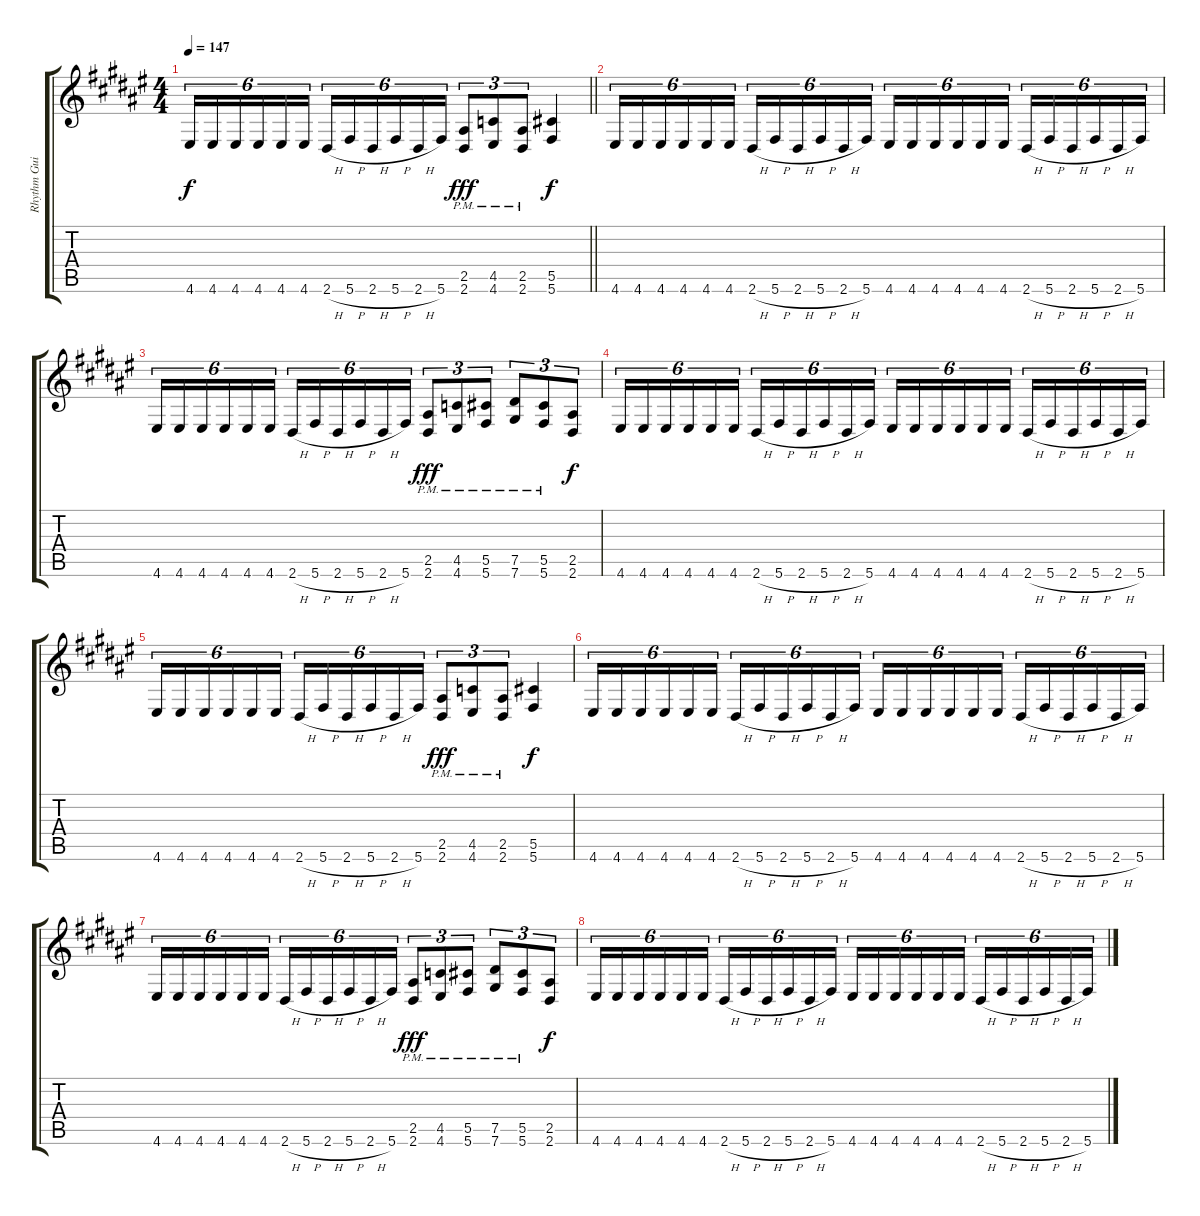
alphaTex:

\track ("Rhythm Guitar" "Rhythm Gui") {instrument distortionguitar}
\staff {score tabs}
\tuning (Eb4 Bb3 Gb3 Db3 Ab2 Db2) {hide}
\ts (4 4)
\tempo 147
\clef g2
\barLineRight lightlight
\ks d#minor
4.6.16{tu (6 4) dy f} 4.6.16{tu (6 4)} 4.6.16{tu (6 4)} 4.6.16{tu (6 4)} 4.6.16{tu (6 4)} 4.6.16{tu (6 4)} 2.6{h}.16{tu (6 4)} 5.6{h}.16{tu (6 4)} 2.6{h}.16{tu (6 4)} 5.6{h}.16{tu (6 4)} 2.6{h}.16{tu (6 4)} 5.6.16{tu (6 4)} (2.5{pm} 2.6{pm}).8{tu (3 2) dy fff} (4.5{pm} 4.6{pm}).8{tu (3 2)} (2.5{pm} 2.6{pm}).8{tu (3 2)} (5.5 5.6).4{dy f} |
\section ("" "")
4.6.16{tu (6 4)} 4.6.16{tu (6 4)} 4.6.16{tu (6 4)} 4.6.16{tu (6 4)} 4.6.16{tu (6 4)} 4.6.16{tu (6 4)} 2.6{h}.16{tu (6 4)} 5.6{h}.16{tu (6 4)} 2.6{h}.16{tu (6 4)} 5.6{h}.16{tu (6 4)} 2.6{h}.16{tu (6 4)} 5.6.16{tu (6 4)} 4.6.16{tu (6 4)} 4.6.16{tu (6 4)} 4.6.16{tu (6 4)} 4.6.16{tu (6 4)} 4.6.16{tu (6 4)} 4.6.16{tu (6 4)} 2.6{h}.16{tu (6 4)} 5.6{h}.16{tu (6 4)} 2.6{h}.16{tu (6 4)} 5.6{h}.16{tu (6 4)} 2.6{h}.16{tu (6 4)} 5.6.16{tu (6 4)} |
4.6.16{tu (6 4)} 4.6.16{tu (6 4)} 4.6.16{tu (6 4)} 4.6.16{tu (6 4)} 4.6.16{tu (6 4)} 4.6.16{tu (6 4)} 2.6{h}.16{tu (6 4)} 5.6{h}.16{tu (6 4)} 2.6{h}.16{tu (6 4)} 5.6{h}.16{tu (6 4)} 2.6{h}.16{tu (6 4)} 5.6.16{tu (6 4)} (2.5{pm} 2.6{pm}).8{tu (3 2) dy fff} (4.5{pm} 4.6{pm}).8{tu (3 2)} (5.5{pm} 5.6{pm}).8{tu (3 2)} (7.5{pm} 7.6{pm}).8{tu (3 2)} (5.5{pm} 5.6{pm}).8{tu (3 2)} (2.5 2.6).8{tu (3 2) dy f} |
4.6.16{tu (6 4)} 4.6.16{tu (6 4)} 4.6.16{tu (6 4)} 4.6.16{tu (6 4)} 4.6.16{tu (6 4)} 4.6.16{tu (6 4)} 2.6{h}.16{tu (6 4)} 5.6{h}.16{tu (6 4)} 2.6{h}.16{tu (6 4)} 5.6{h}.16{tu (6 4)} 2.6{h}.16{tu (6 4)} 5.6.16{tu (6 4)} 4.6.16{tu (6 4)} 4.6.16{tu (6 4)} 4.6.16{tu (6 4)} 4.6.16{tu (6 4)} 4.6.16{tu (6 4)} 4.6.16{tu (6 4)} 2.6{h}.16{tu (6 4)} 5.6{h}.16{tu (6 4)} 2.6{h}.16{tu (6 4)} 5.6{h}.16{tu (6 4)} 2.6{h}.16{tu (6 4)} 5.6.16{tu (6 4)} |
4.6.16{tu (6 4)} 4.6.16{tu (6 4)} 4.6.16{tu (6 4)} 4.6.16{tu (6 4)} 4.6.16{tu (6 4)} 4.6.16{tu (6 4)} 2.6{h}.16{tu (6 4)} 5.6{h}.16{tu (6 4)} 2.6{h}.16{tu (6 4)} 5.6{h}.16{tu (6 4)} 2.6{h}.16{tu (6 4)} 5.6.16{tu (6 4)} (2.5{pm} 2.6{pm}).8{tu (3 2) dy fff} (4.5{pm} 4.6{pm}).8{tu (3 2)} (2.5{pm} 2.6{pm}).8{tu (3 2)} (5.5 5.6).4{dy f} |
4.6.16{tu (6 4)} 4.6.16{tu (6 4)} 4.6.16{tu (6 4)} 4.6.16{tu (6 4)} 4.6.16{tu (6 4)} 4.6.16{tu (6 4)} 2.6{h}.16{tu (6 4)} 5.6{h}.16{tu (6 4)} 2.6{h}.16{tu (6 4)} 5.6{h}.16{tu (6 4)} 2.6{h}.16{tu (6 4)} 5.6.16{tu (6 4)} 4.6.16{tu (6 4)} 4.6.16{tu (6 4)} 4.6.16{tu (6 4)} 4.6.16{tu (6 4)} 4.6.16{tu (6 4)} 4.6.16{tu (6 4)} 2.6{h}.16{tu (6 4)} 5.6{h}.16{tu (6 4)} 2.6{h}.16{tu (6 4)} 5.6{h}.16{tu (6 4)} 2.6{h}.16{tu (6 4)} 5.6.16{tu (6 4)} |
4.6.16{tu (6 4)} 4.6.16{tu (6 4)} 4.6.16{tu (6 4)} 4.6.16{tu (6 4)} 4.6.16{tu (6 4)} 4.6.16{tu (6 4)} 2.6{h}.16{tu (6 4)} 5.6{h}.16{tu (6 4)} 2.6{h}.16{tu (6 4)} 5.6{h}.16{tu (6 4)} 2.6{h}.16{tu (6 4)} 5.6.16{tu (6 4)} (2.5{pm} 2.6{pm}).8{tu (3 2) dy fff} (4.5{pm} 4.6{pm}).8{tu (3 2)} (5.5{pm} 5.6{pm}).8{tu (3 2)} (7.5{pm} 7.6{pm}).8{tu (3 2)} (5.5{pm} 5.6{pm}).8{tu (3 2)} (2.5 2.6).8{tu (3 2) dy f} |
4.6.16{tu (6 4)} 4.6.16{tu (6 4)} 4.6.16{tu (6 4)} 4.6.16{tu (6 4)} 4.6.16{tu (6 4)} 4.6.16{tu (6 4)} 2.6{h}.16{tu (6 4)} 5.6{h}.16{tu (6 4)} 2.6{h}.16{tu (6 4)} 5.6{h}.16{tu (6 4)} 2.6{h}.16{tu (6 4)} 5.6.16{tu (6 4)} 4.6.16{tu (6 4)} 4.6.16{tu (6 4)} 4.6.16{tu (6 4)} 4.6.16{tu (6 4)} 4.6.16{tu (6 4)} 4.6.16{tu (6 4)} 2.6{h}.16{tu (6 4)} 5.6{h}.16{tu (6 4)} 2.6{h}.16{tu (6 4)} 5.6{h}.16{tu (6 4)} 2.6{h}.16{tu (6 4)} 5.6.16{tu (6 4)}
